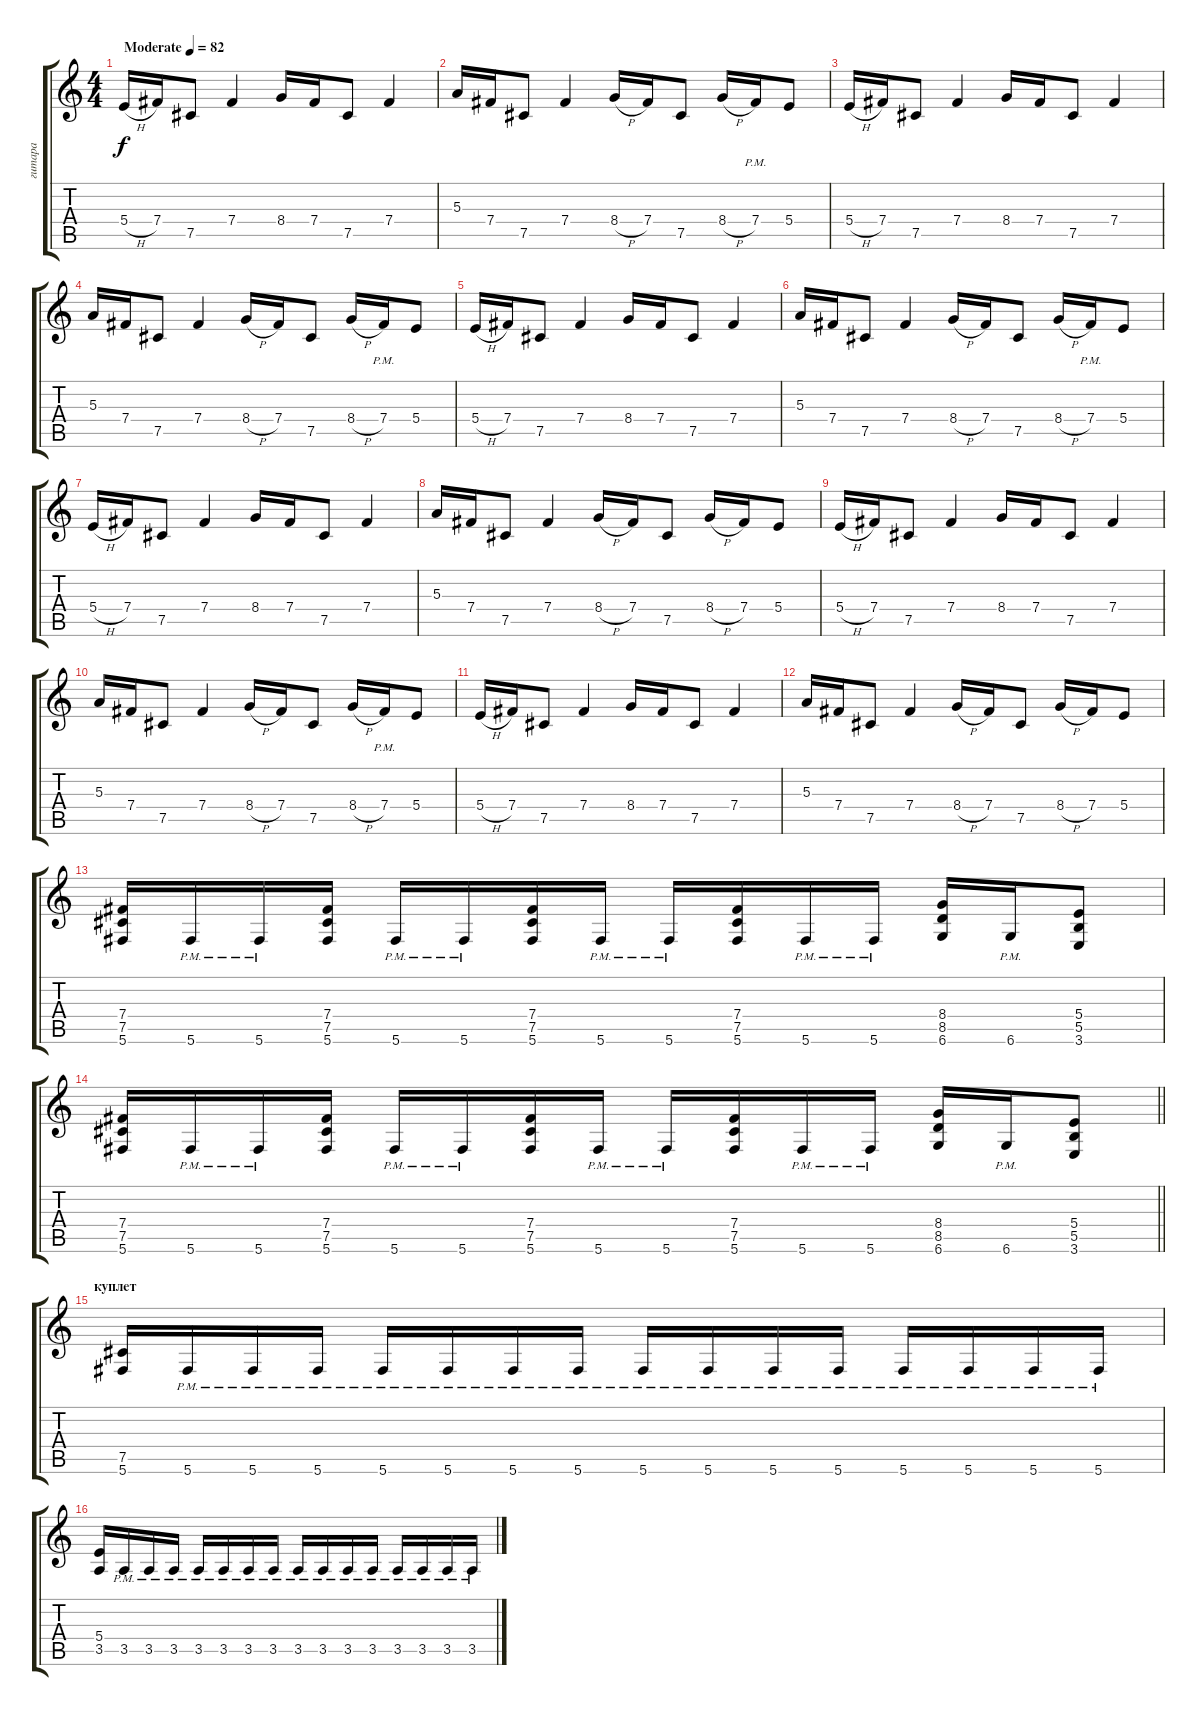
\track ("гитара" "гитара") {instrument overdrivenguitar}
\staff {score tabs}
\tuning (Db4 Ab3 E3 B2 Gb2 Db2) {hide}
\ts (4 4)
\tempo (82 "Moderate")
\clef g2
\ks c
5.4{h}.16{dy f instrument overdrivenguitar} 7.4.16 7.5.8 7.4.4 8.4.16 7.4.16 7.5.8 7.4.4 |
5.3.16 7.4.16 7.5.8 7.4.4 8.4{h}.16 7.4.16 7.5.8 8.4{h}.16 7.4{pm}.16 5.4.8 |
5.4{h}.16 7.4.16 7.5.8 7.4.4 8.4.16 7.4.16 7.5.8 7.4.4 |
5.3.16 7.4.16 7.5.8 7.4.4 8.4{h}.16 7.4.16 7.5.8 8.4{h}.16 7.4{pm}.16 5.4.8 |
5.4{h}.16 7.4.16 7.5.8 7.4.4 8.4.16 7.4.16 7.5.8 7.4.4 |
5.3.16 7.4.16 7.5.8 7.4.4 8.4{h}.16 7.4.16 7.5.8 8.4{h}.16 7.4{pm}.16 5.4.8 |
5.4{h}.16 7.4.16 7.5.8 7.4.4 8.4.16 7.4.16 7.5.8 7.4.4 |
5.3.16 7.4.16 7.5.8 7.4.4 8.4{h}.16 7.4.16 7.5.8 8.4{h}.16 7.4.16 5.4.8 |
5.4{h}.16 7.4.16 7.5.8 7.4.4 8.4.16 7.4.16 7.5.8 7.4.4 |
5.3.16 7.4.16 7.5.8 7.4.4 8.4{h}.16 7.4.16 7.5.8 8.4{h}.16 7.4{pm}.16 5.4.8 |
5.4{h}.16 7.4.16 7.5.8 7.4.4 8.4.16 7.4.16 7.5.8 7.4.4 |
5.3.16 7.4.16 7.5.8 7.4.4 8.4{h}.16 7.4.16 7.5.8 8.4{h}.16 7.4.16 5.4.8 |
(7.4 7.5 5.6).16 5.6{pm}.16 5.6{pm}.16 (7.4 7.5 5.6).16 5.6{pm}.16 5.6{pm}.16 (7.4 7.5 5.6).16 5.6{pm}.16 5.6{pm}.16 (7.4 7.5 5.6).16 5.6{pm}.16 5.6{pm}.16 (8.4 8.5 6.6).16 6.6{pm}.16 (5.4 5.5 3.6).8 |
\barLineRight lightlight
(7.4 7.5 5.6).16 5.6{pm}.16 5.6{pm}.16 (7.4 7.5 5.6).16 5.6{pm}.16 5.6{pm}.16 (7.4 7.5 5.6).16 5.6{pm}.16 5.6{pm}.16 (7.4 7.5 5.6).16 5.6{pm}.16 5.6{pm}.16 (8.4 8.5 6.6).16 6.6{pm}.16 (5.4 5.5 3.6).8 |
\section ("" "куплет")
(7.5 5.6).16 5.6{pm}.16 5.6{pm}.16 5.6{pm}.16 5.6{pm}.16 5.6{pm}.16 5.6{pm}.16 5.6{pm}.16 5.6{pm}.16 5.6{pm}.16 5.6{pm}.16 5.6{pm}.16 5.6{pm}.16 5.6{pm}.16 5.6{pm}.16 5.6{pm}.16 |
(5.4 3.5).16 3.5{pm}.16 3.5{pm}.16 3.5{pm}.16 3.5{pm}.16 3.5{pm}.16 3.5{pm}.16 3.5{pm}.16 3.5{pm}.16 3.5{pm}.16 3.5{pm}.16 3.5{pm}.16 3.5{pm}.16 3.5{pm}.16 3.5{pm}.16 3.5{pm}.16
